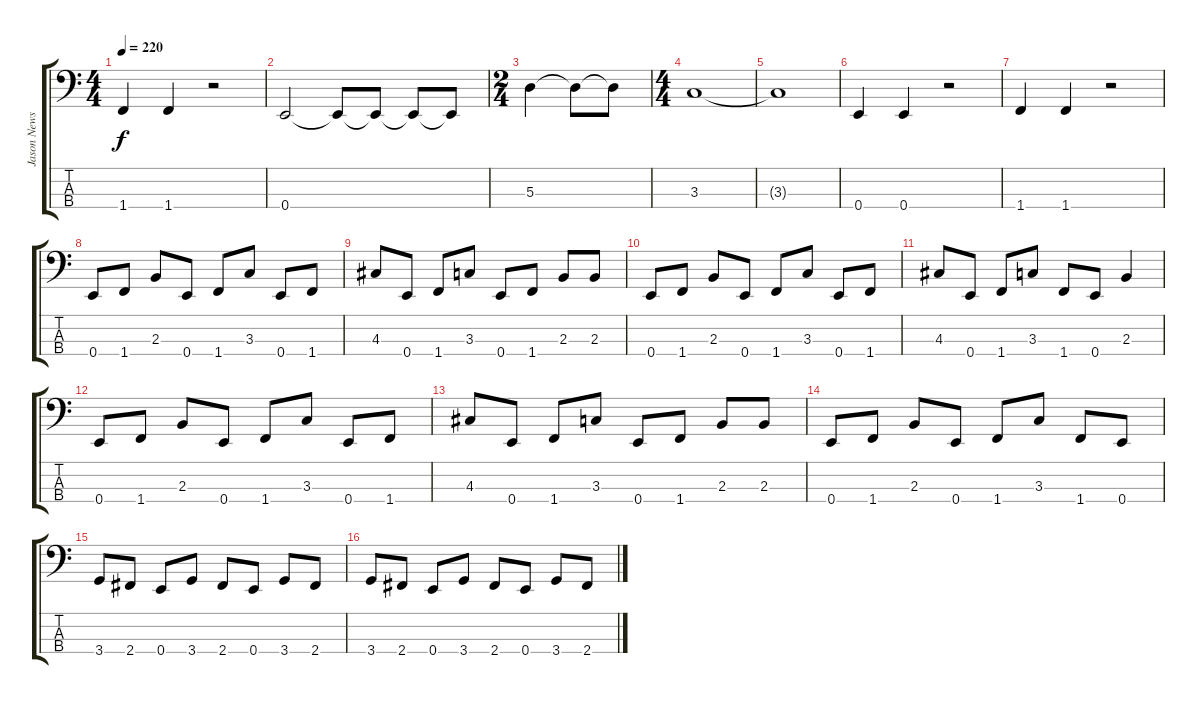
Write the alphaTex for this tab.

\track ("Jason Newsted/Cliff Burton Bass" "Jason News") {instrument electricbasspick}
\staff {score tabs}
\tuning (G2 D2 A1 E1) {hide}
\ts (4 4)
\tempo 220
\clef f4
\ks c
1.4.4{dy f} 1.4.4 r.2 |
0.4.2 0.4{t}.8 0.4{t}.8 0.4{t}.8 0.4{t}.8 |
\ts (2 4)
5.3.4 5.3{t}.8 5.3{t}.8 |
\ts (4 4)
3.3.1 |
3.3{t}.1 |
0.4.4 0.4.4 r.2 |
1.4.4 1.4.4 r.2 |
0.4.8 1.4.8 2.3.8 0.4.8 1.4.8 3.3.8 0.4.8 1.4.8 |
4.3.8 0.4.8 1.4.8 3.3.8 0.4.8 1.4.8 2.3.8 2.3.8 |
0.4.8 1.4.8 2.3.8 0.4.8 1.4.8 3.3.8 0.4.8 1.4.8 |
4.3.8 0.4.8 1.4.8 3.3.8 1.4.8 0.4.8 2.3.4 |
0.4.8 1.4.8 2.3.8 0.4.8 1.4.8 3.3.8 0.4.8 1.4.8 |
4.3.8 0.4.8 1.4.8 3.3.8 0.4.8 1.4.8 2.3.8 2.3.8 |
0.4.8 1.4.8 2.3.8 0.4.8 1.4.8 3.3.8 1.4.8 0.4.8 |
3.4.8 2.4.8 0.4.8 3.4.8 2.4.8 0.4.8 3.4.8 2.4.8 |
3.4.8 2.4.8 0.4.8 3.4.8 2.4.8 0.4.8 3.4.8 2.4.8
